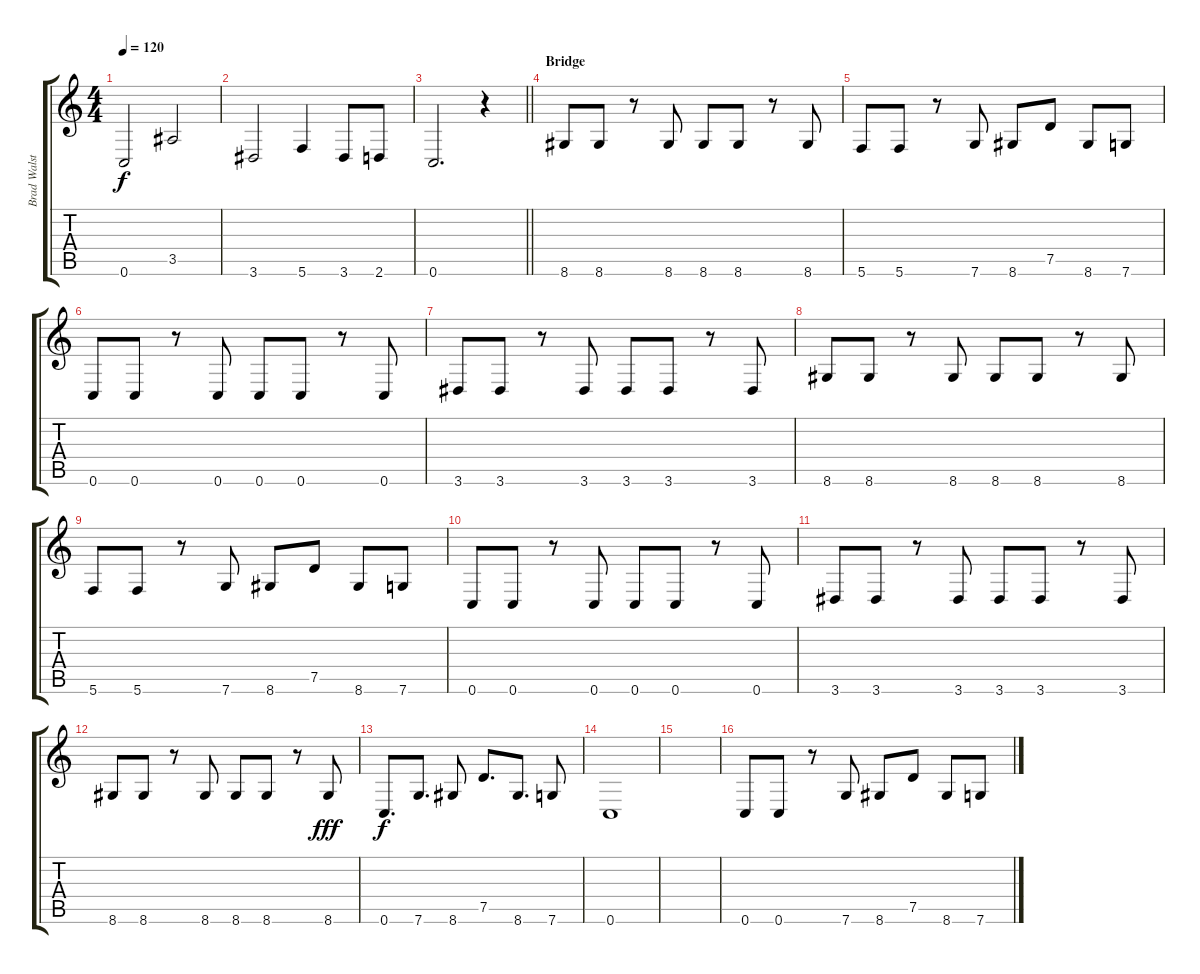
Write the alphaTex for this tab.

\track ("Brad Walst (Bass)" "Brad Walst") {instrument electricbasspick}
\staff {score tabs}
\tuning (D4 A3 F3 C3 G2 C2) {hide}
\ts (4 4)
\tempo 120
\clef g2
\ks c
0.6.2{dy f} 3.5.2 |
3.6.2 5.6.4 3.6.8 2.6.8 |
\barLineRight lightlight
0.6.2{d} r.4 |
\section ("" "Bridge")
8.6.8 8.6.8 r.8 8.6.8 8.6.8 8.6.8 r.8 8.6.8 |
5.6.8 5.6.8 r.8 7.6.8 8.6.8 7.5.8 8.6.8 7.6.8 |
0.6.8 0.6.8 r.8 0.6.8 0.6.8 0.6.8 r.8 0.6.8 |
3.6.8 3.6.8 r.8 3.6.8 3.6.8 3.6.8 r.8 3.6.8 |
8.6.8 8.6.8 r.8 8.6.8 8.6.8 8.6.8 r.8 8.6.8 |
5.6.8 5.6.8 r.8 7.6.8 8.6.8 7.5.8 8.6.8 7.6.8 |
0.6.8 0.6.8 r.8 0.6.8 0.6.8 0.6.8 r.8 0.6.8 |
3.6.8 3.6.8 r.8 3.6.8 3.6.8 3.6.8 r.8 3.6.8 |
8.6.8 8.6.8 r.8 8.6.8 8.6.8 8.6.8 r.8 8.6.8{dy fff} |
0.6.8{d dy f} 7.6.8{d} 8.6.8 7.5.8{d} 8.6.8{d} 7.6.8 |
0.6.1 |
|
0.6.8 0.6.8 r.8 7.6.8 8.6.8 7.5.8 8.6.8 7.6.8
